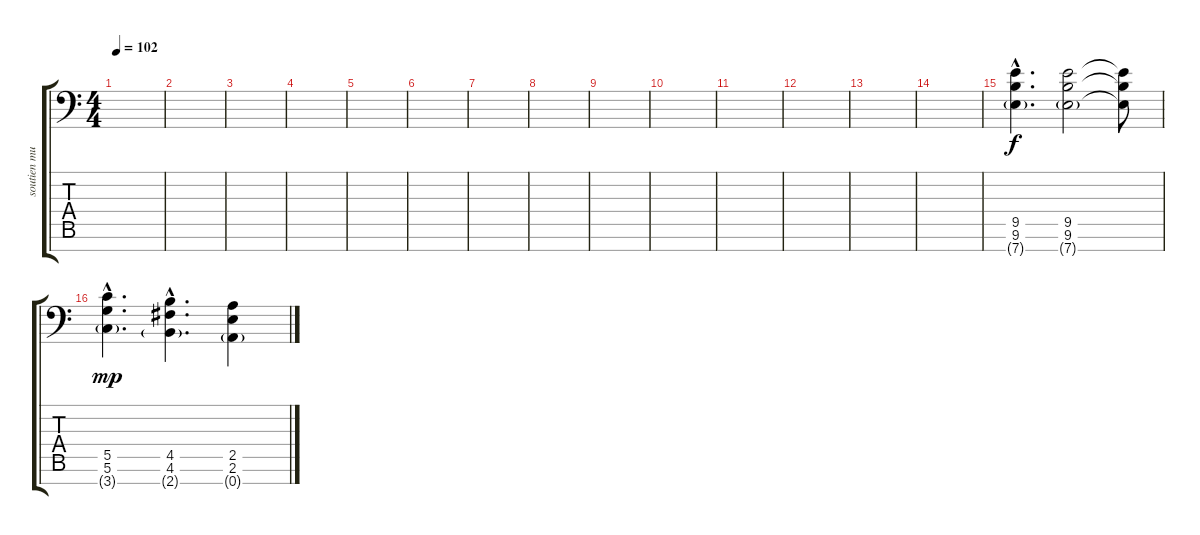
\track ("soutien munky au pont" "soutien mu") {instrument distortionguitar}
\staff {score tabs}
\tuning (D4 A3 F3 C3 G2 D2 A1) {hide}
\ts (4 4)
\tempo 102
\clef f4
\ks c
|
|
|
|
|
|
|
|
|
|
|
|
|
|
(9.5{hac} 9.6{hac} 7.7{g hac}).4{d} (9.5 9.6 7.7{g}).2 (9.5{t} 9.6{t} 7.7{t}).8{dy f} |
(5.5{hac} 5.6{hac} 3.7{g hac}).4{d dy mp} (4.5{hac} 4.6{hac} 2.7{g hac}).4{d} (2.5 2.6 0.7{g}).4
